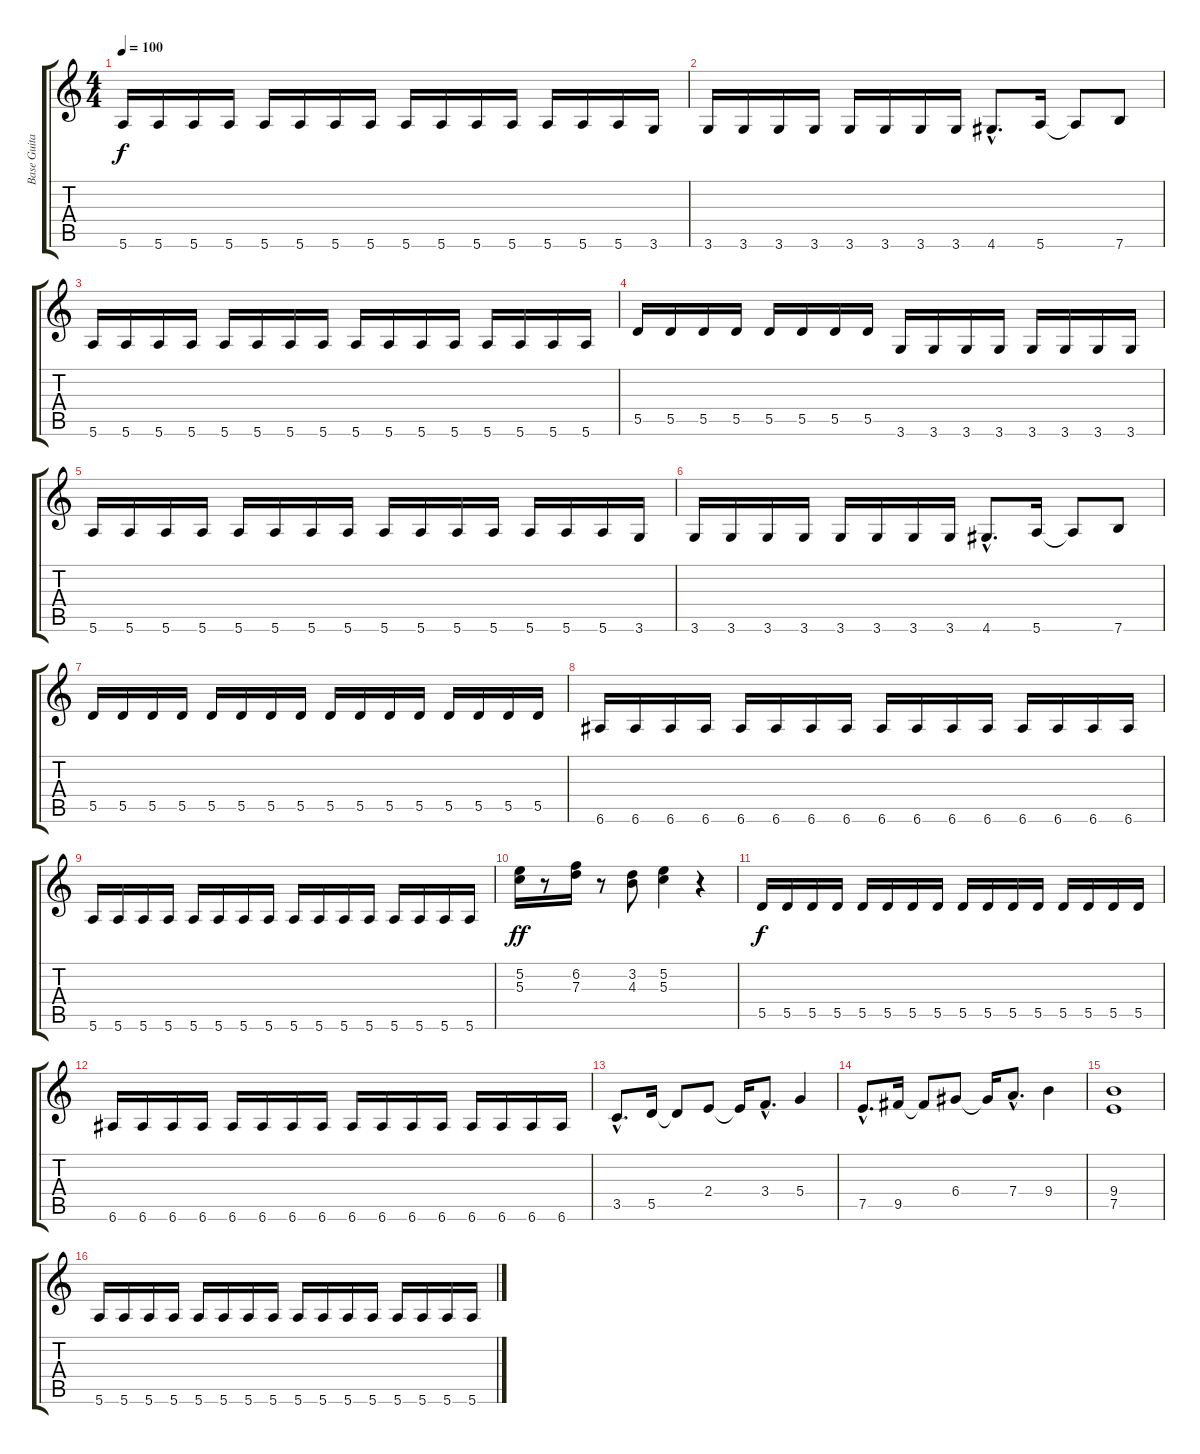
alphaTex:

\track ("Base Guitar" "Base Guita") {instrument distortionguitar}
\staff {score tabs}
\tuning (E4 B3 G3 D3 A2 E2) {hide}
\ts (4 4)
\tempo 100
\clef g2
\ks c
5.6.16{dy f} 5.6.16 5.6.16 5.6.16 5.6.16 5.6.16 5.6.16 5.6.16 5.6.16 5.6.16 5.6.16 5.6.16 5.6.16 5.6.16 5.6.16 3.6.16 |
3.6.16 3.6.16 3.6.16 3.6.16 3.6.16 3.6.16 3.6.16 3.6.16 4.6{hac}.8{d} 5.6.16 5.6{t}.8 7.6.8 |
5.6.16 5.6.16 5.6.16 5.6.16 5.6.16 5.6.16 5.6.16 5.6.16 5.6.16 5.6.16 5.6.16 5.6.16 5.6.16 5.6.16 5.6.16 5.6.16 |
5.5.16 5.5.16 5.5.16 5.5.16 5.5.16 5.5.16 5.5.16 5.5.16 3.6.16 3.6.16 3.6.16 3.6.16 3.6.16 3.6.16 3.6.16 3.6.16 |
5.6.16 5.6.16 5.6.16 5.6.16 5.6.16 5.6.16 5.6.16 5.6.16 5.6.16 5.6.16 5.6.16 5.6.16 5.6.16 5.6.16 5.6.16 3.6.16 |
3.6.16 3.6.16 3.6.16 3.6.16 3.6.16 3.6.16 3.6.16 3.6.16 4.6{hac}.8{d} 5.6.16 5.6{t}.8 7.6.8 |
5.5.16 5.5.16 5.5.16 5.5.16 5.5.16 5.5.16 5.5.16 5.5.16 5.5.16 5.5.16 5.5.16 5.5.16 5.5.16 5.5.16 5.5.16 5.5.16 |
6.6.16 6.6.16 6.6.16 6.6.16 6.6.16 6.6.16 6.6.16 6.6.16 6.6.16 6.6.16 6.6.16 6.6.16 6.6.16 6.6.16 6.6.16 6.6.16 |
5.6.16 5.6.16 5.6.16 5.6.16 5.6.16 5.6.16 5.6.16 5.6.16 5.6.16 5.6.16 5.6.16 5.6.16 5.6.16 5.6.16 5.6.16 5.6.16 |
(5.2 5.3).16{dy ff} r.8 (6.2 7.3).16 r.8 (3.2 4.3).8 (5.2 5.3).4 r.4 |
5.5.16{dy f} 5.5.16 5.5.16 5.5.16 5.5.16 5.5.16 5.5.16 5.5.16 5.5.16 5.5.16 5.5.16 5.5.16 5.5.16 5.5.16 5.5.16 5.5.16 |
6.6.16 6.6.16 6.6.16 6.6.16 6.6.16 6.6.16 6.6.16 6.6.16 6.6.16 6.6.16 6.6.16 6.6.16 6.6.16 6.6.16 6.6.16 6.6.16 |
3.5{hac}.8{d} 5.5.16 5.5{t}.8 2.4.8 2.4{t}.16 3.4{hac}.8{d} 5.4.4 |
7.5{hac}.8{d} 9.5.16 9.5{t}.8 6.4.8 6.4{t}.16 7.4{hac}.8{d} 9.4.4 |
(9.4 7.5).1 |
5.6.16{instrument distortionguitar} 5.6.16 5.6.16 5.6.16 5.6.16 5.6.16 5.6.16 5.6.16 5.6.16 5.6.16 5.6.16 5.6.16 5.6.16 5.6.16 5.6.16 5.6.16
